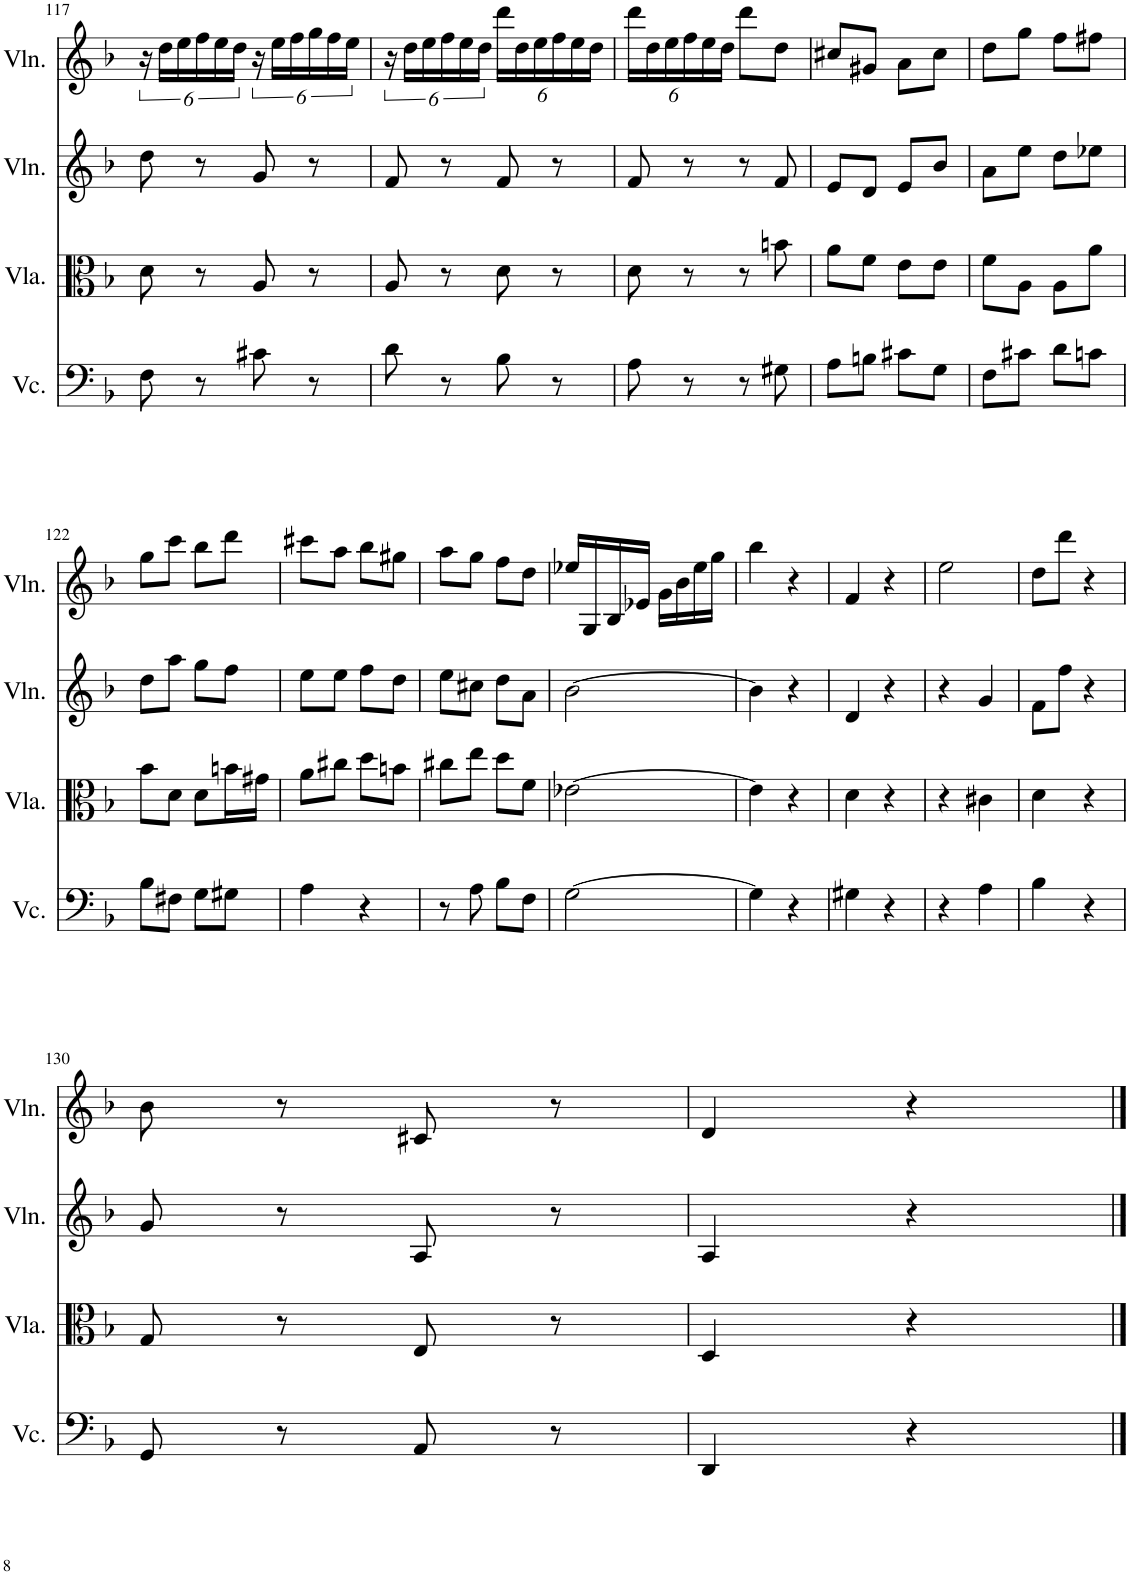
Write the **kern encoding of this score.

**kern	**kern	**kern	**kern
*part4	*part3	*part2	*part1
*staff4	*staff3	*staff2	*staff1
*I"Violoncello, Staff-3	*I"Viola, Staff-2	*I"Violin, Staff-1	*I"Violin, Staff
*I'Vc.	*I'Vla.	*I'Vln.	*I'Vln.
!!LO:PB:g=z
*clefF4	*clefC3	*clefG2	*clefG2
*k[b-]	*k[b-]	*k[b-]	*k[b-]
*M2/4	*M2/4	*M2/4	*M2/4
=117	=117	=117	=117
8F\	8d\	8dd\	24r
.	.	.	24dd\LL
.	.	.	24ee\
8r	8r	8r	24ff\
.	.	.	24ee\
.	.	.	24dd\JJ
8c#X\	8A/	8g/	24r
.	.	.	24ee\LL
.	.	.	24ff\
8r	8r	8r	24gg\
.	.	.	24ff\
.	.	.	24ee\JJ
=118	=118	=118	=118
8d\	8A/	8f/	24r
.	.	.	24dd\LL
.	.	.	24ee\
8r	8r	8r	24ff\
.	.	.	24ee\
.	.	.	24dd\JJ
*	*	*	*Xbrackettup
8B-\	8d\	8f/	24ddd\LL
.	.	.	24dd\
.	.	.	24ee\
8r	8r	8r	24ff\
.	.	.	24ee\
.	.	.	24dd\JJ
=119	=119	=119	=119
8A\	8d\	8f/	24ddd\LL
.	.	.	24dd\
.	.	.	24ee\
8r	8r	8r	24ff\
.	.	.	24ee\
.	.	.	24dd\JJ
8r	8r	8r	8ddd\L
8G#X\	8bn\	8f/	8dd\J
=120	=120	=120	=120
8A\L	8a\L	8e/L	8cc#X/L
8Bn\J	8f\J	8d/J	8g#X/J
8c#X\L	8e\L	8e/L	8a\L
8G\J	8e\J	8b-/J	8cc#\J
=121	=121	=121	=121
8F\L	8f\L	8a\L	8dd\L
8c#X\J	8A\J	8ee\J	8gg\J
8d\L	8A\L	8dd\L	8ff\L
8cn\J	8a\J	8ee-X\J	8ff#X\J
!!LO:LB:g=z
=122	=122	=122	=122
8B-\L	8b-\L	8dd\L	8gg\L
8F#X\J	8d\J	8aa\J	8ccc\J
8G\L	8d\L	8gg\L	8bb-\L
8G#X\J	16bn\L	8ff\J	8ddd\J
.	16g#X\JJ	.	.
=123	=123	=123	=123
4A\	8a\L	8ee\L	8ccc#X\L
.	8cc#X\J	8ee\J	8aa\J
4r	8dd\L	8ff\L	8bb-\L
.	8bn\J	8dd\J	8gg#X\J
=124	=124	=124	=124
8r	8cc#X\L	8ee\L	8aa\L
8A\	8ee\J	8cc#X\J	8gg\J
8B-\L	8dd\L	8dd\L	8ff\L
8F\J	8f\J	8a\J	8dd\J
=125	=125	=125	=125
[2G\	[2e-X\	[2b-\	16ee-X/LL
.	.	.	16G/
.	.	.	16B-/
.	.	.	16e-X/JJ
.	.	.	16g\LL
.	.	.	16b-\
.	.	.	16ee-\
.	.	.	16gg\JJ
=126	=126	=126	=126
4G\]	4e-\]	4b-\]	4bb-\
4r	4r	4r	4r
=127	=127	=127	=127
4G#X\	4d\	4d/	4f/
4r	4r	4r	4r
=128	=128	=128	=128
4r	4r	4r	2ee\
4A\	4c#X\	4g/	.
=129	=129	=129	=129
4B-\	4d\	8f\L	8dd\L
.	.	8ff\J	8ddd\J
4r	4r	4r	4r
!!LO:LB:g=z
=130	=130	=130	=130
8GG/	8G/	8g/	8b-\
8r	8r	8r	8r
8AA/	8E/	8A/	8c#X/
8r	8r	8r	8r
=131	=131	=131	=131
4DD/	4D/	4A/	4d/
4r	4r	4r	4r
==	==	==	==
*-	*-	*-	*-
